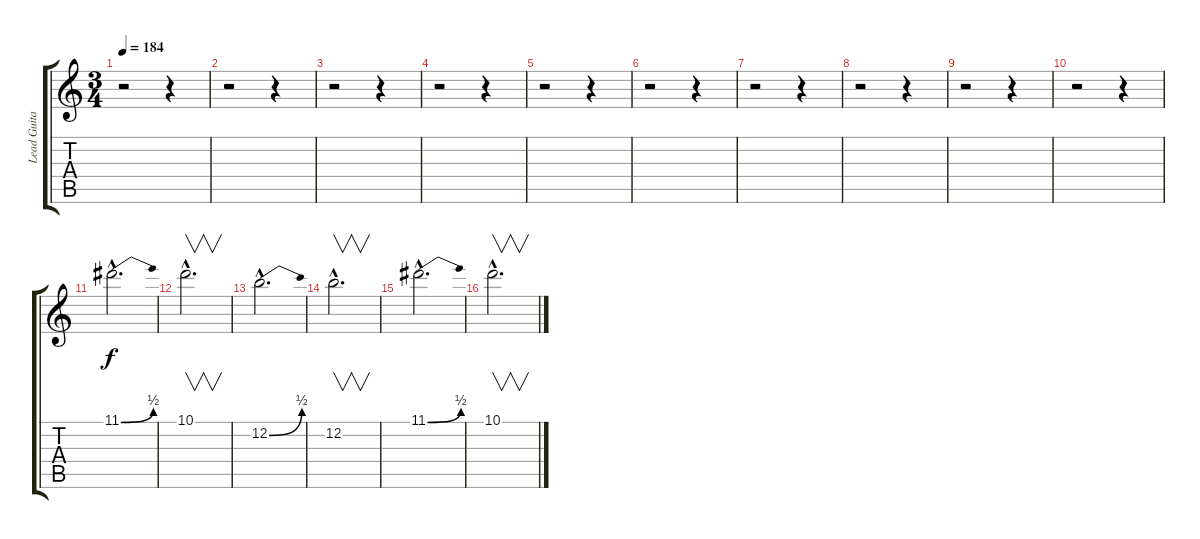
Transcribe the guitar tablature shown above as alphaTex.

\track ("Lead Guitar I" "Lead Guita") {instrument distortionguitar}
\staff {score tabs}
\tuning (E4 B3 G3 D3 A2 E2) {hide}
\ts (3 4)
\tempo 184
\clef g2
\ks c
r.2{dy f} r.4 |
r.2 r.4 |
r.2 r.4 |
r.2 r.4 |
r.2 r.4 |
r.2 r.4 |
r.2 r.4 |
r.2 r.4 |
r.2 r.4 |
r.2 r.4 |
11.1{be (bend 0 0 60 2) hac}.2{d volume 12} |
10.1{hac}.2{v d} |
12.2{be (bend 0 0 60 2) hac}.2{d} |
12.2{hac}.2{v d} |
11.1{be (bend 0 0 60 2) hac}.2{d} |
10.1{hac}.2{v d}
